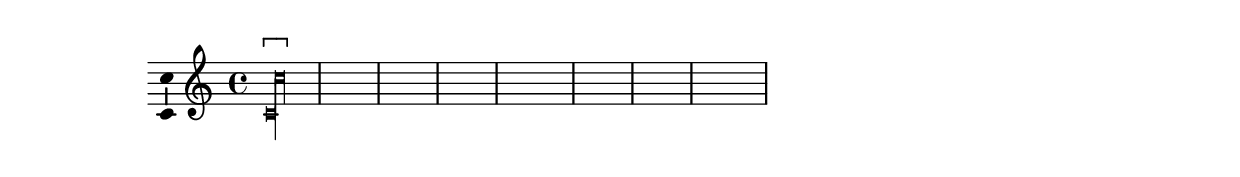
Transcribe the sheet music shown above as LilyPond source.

\version "2.14"

\header {
  texidoc = "
A @code{\Voice} should be able to contain both an @code{Ambitus_engraver}
and a @code{Mensural_ligature_engraver} without segfaulting.
  "
}

\score{
  {
    \context Staff="default" {
      \[ c'\longa c''\longa \]
    }
  }
  \layout {
    \context{
      \Voice
      \consists Ambitus_engraver
      \consists Mensural_ligature_engraver
    }
  }
}
